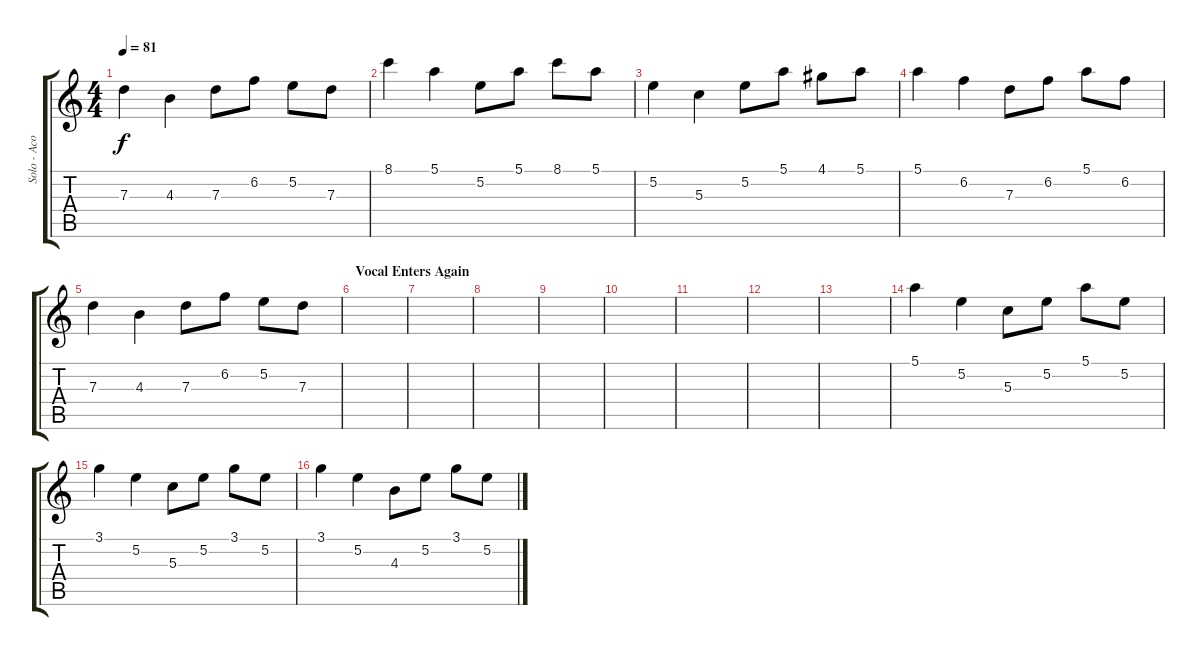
\track ("Solo - Acoustic Guitar" "Solo - Aco") {instrument acousticguitarnylon}
\staff {score tabs}
\tuning (E4 B3 G3 D3 A2 E2) {hide}
\ts (4 4)
\tempo 81
\clef g2
\ks c
7.3.4{dy f} 4.3.4 7.3.8 6.2.8 5.2.8 7.3.8 |
8.1.4 5.1.4 5.2.8 5.1.8 8.1.8 5.1.8 |
5.2.4 5.3.4 5.2.8 5.1.8 4.1.8 5.1.8 |
5.1.4 6.2.4 7.3.8 6.2.8 5.1.8 6.2.8 |
7.3.4 4.3.4 7.3.8 6.2.8 5.2.8 7.3.8 |
\section ("" "Vocal Enters Again")
|
|
|
|
|
|
|
|
5.1.4 5.2.4 5.3.8 5.2.8 5.1.8 5.2.8 |
3.1.4 5.2.4 5.3.8 5.2.8 3.1.8 5.2.8 |
3.1.4 5.2.4 4.3.8 5.2.8 3.1.8 5.2.8
